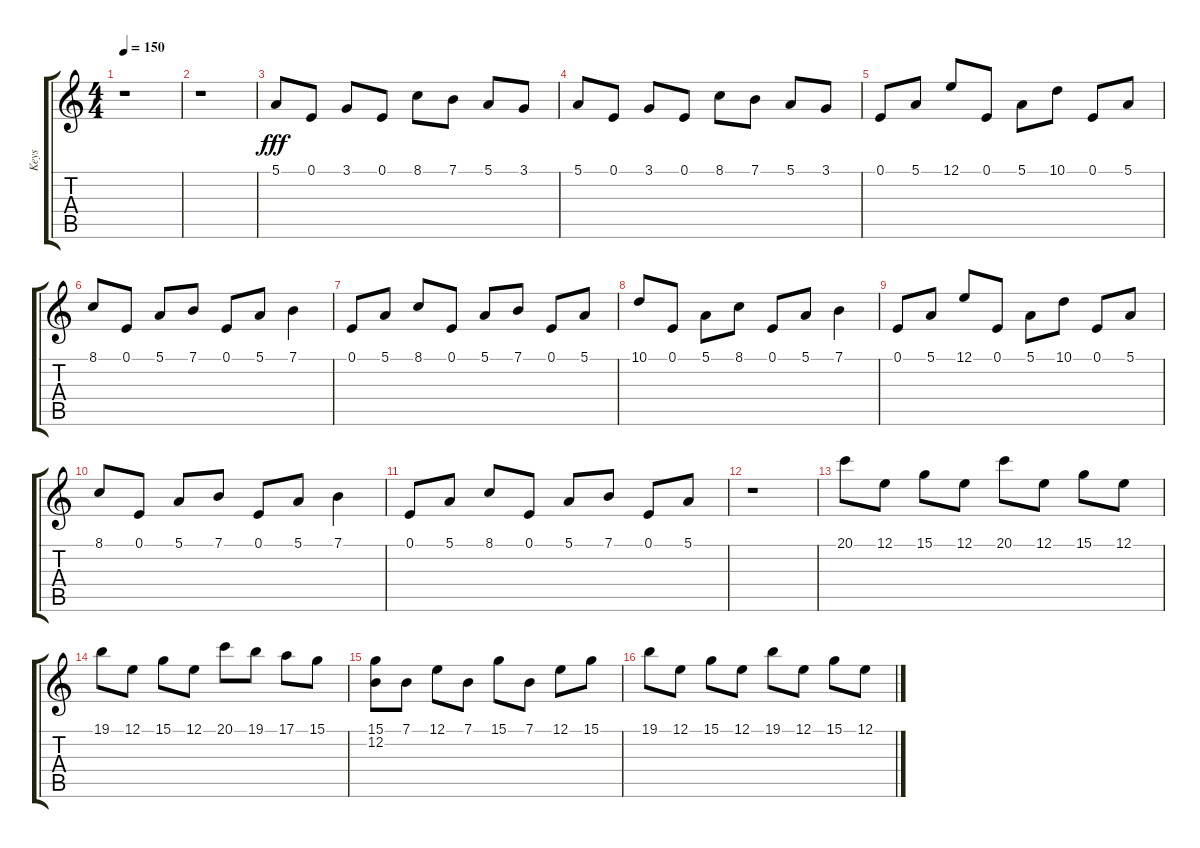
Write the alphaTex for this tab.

\track ("Keys" "Keys") {instrument electricgrandpiano}
\staff {score tabs}
\tuning (E4 B3 G3 D3 A2 E2) {hide}
\ts (4 4)
\tempo 150
\clef g2
\ks c
r.1{dy fff} |
r.1 |
5.1.8 0.1.8 3.1.8 0.1.8 8.1.8 7.1.8 5.1.8 3.1.8 |
5.1.8 0.1.8 3.1.8 0.1.8 8.1.8 7.1.8 5.1.8 3.1.8 |
0.1.8 5.1.8 12.1.8 0.1.8 5.1.8 10.1.8 0.1.8 5.1.8 |
8.1.8 0.1.8 5.1.8 7.1.8 0.1.8 5.1.8 7.1.4 |
0.1.8 5.1.8 8.1.8 0.1.8 5.1.8 7.1.8 0.1.8 5.1.8 |
10.1.8 0.1.8 5.1.8 8.1.8 0.1.8 5.1.8 7.1.4 |
0.1.8 5.1.8 12.1.8 0.1.8 5.1.8 10.1.8 0.1.8 5.1.8 |
8.1.8 0.1.8 5.1.8 7.1.8 0.1.8 5.1.8 7.1.4 |
0.1.8 5.1.8 8.1.8 0.1.8 5.1.8 7.1.8 0.1.8 5.1.8 |
r.1 |
20.1.8 12.1.8 15.1.8 12.1.8 20.1.8 12.1.8 15.1.8 12.1.8 |
19.1.8 12.1.8 15.1.8 12.1.8 20.1.8 19.1.8 17.1.8 15.1.8 |
(15.1 12.2).8 7.1.8 12.1.8 7.1.8 15.1.8 7.1.8 12.1.8 15.1.8 |
19.1.8 12.1.8 15.1.8 12.1.8 19.1.8 12.1.8 15.1.8 12.1.8
